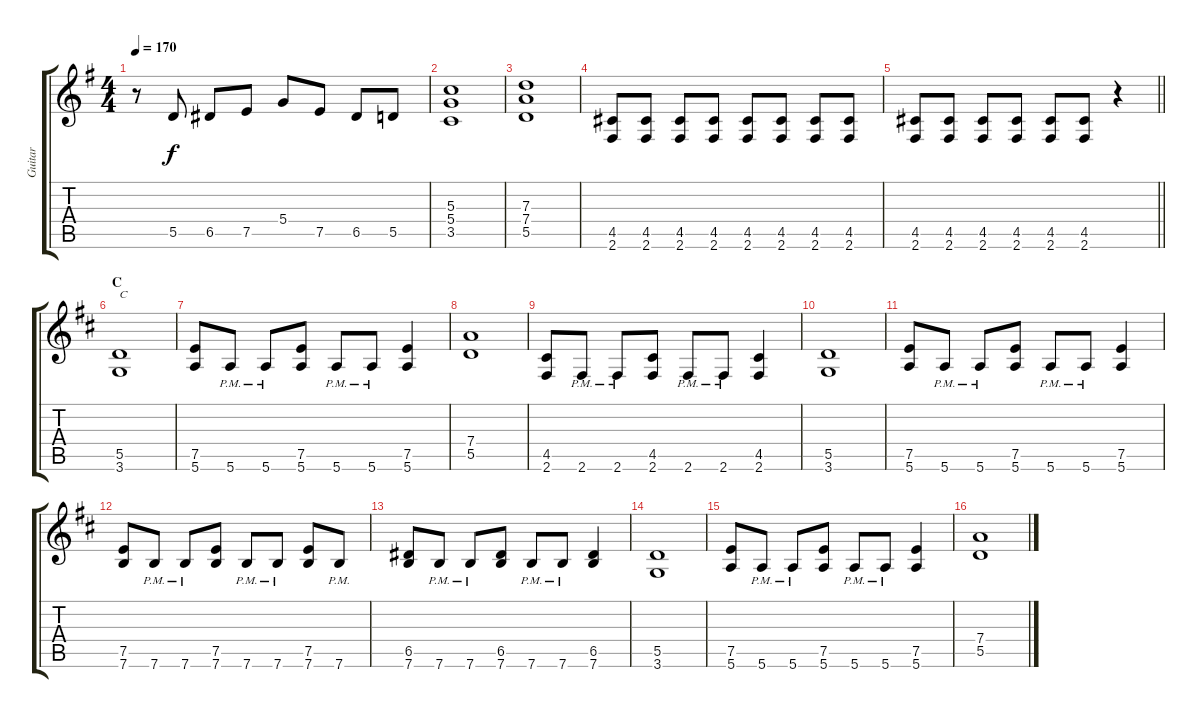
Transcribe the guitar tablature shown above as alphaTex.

\track ("Guitar" "Guitar") {instrument overdrivenguitar}
\staff {score tabs}
\tuning (E4 B3 G3 D3 A2 E2) {hide}
\ts (4 4)
\tempo 170
\clef g2
\ks g
r.8{dy f} 5.5.8 6.5.8 7.5.8 5.4.8 7.5.8 6.5.8 5.5.8 |
(5.3 5.4 3.5).1 |
(7.3 7.4 5.5).1 |
(4.5 2.6).8 (4.5 2.6).8 (4.5 2.6).8 (4.5 2.6).8 (4.5 2.6).8 (4.5 2.6).8 (4.5 2.6).8 (4.5 2.6).8 |
\barLineRight lightlight
(4.5 2.6).8 (4.5 2.6).8 (4.5 2.6).8 (4.5 2.6).8 (4.5 2.6).8 (4.5 2.6).8 r.4 |
\section ("" "C")
\ks d
(5.5 3.6).1{txt "C"} |
(7.5 5.6).8 5.6{pm}.8 5.6{pm}.8 (7.5 5.6).8 5.6{pm}.8 5.6{pm}.8 (7.5 5.6).4 |
(7.4 5.5).1 |
(4.5 2.6).8 2.6{pm}.8 2.6{pm}.8 (4.5 2.6).8 2.6{pm}.8 2.6{pm}.8 (4.5 2.6).4 |
(5.5 3.6).1 |
(7.5 5.6).8 5.6{pm}.8 5.6{pm}.8 (7.5 5.6).8 5.6{pm}.8 5.6{pm}.8 (7.5 5.6).4 |
(7.5 7.6).8 7.6{pm}.8 7.6{pm}.8 (7.5 7.6).8 7.6{pm}.8 7.6{pm}.8 (7.5 7.6).8 7.6{pm}.8 |
(6.5 7.6).8 7.6{pm}.8 7.6{pm}.8 (6.5 7.6).8 7.6{pm}.8 7.6{pm}.8 (6.5 7.6).4 |
(5.5 3.6).1 |
(7.5 5.6).8 5.6{pm}.8 5.6{pm}.8 (7.5 5.6).8 5.6{pm}.8 5.6{pm}.8 (7.5 5.6).4 |
(7.4 5.5).1
